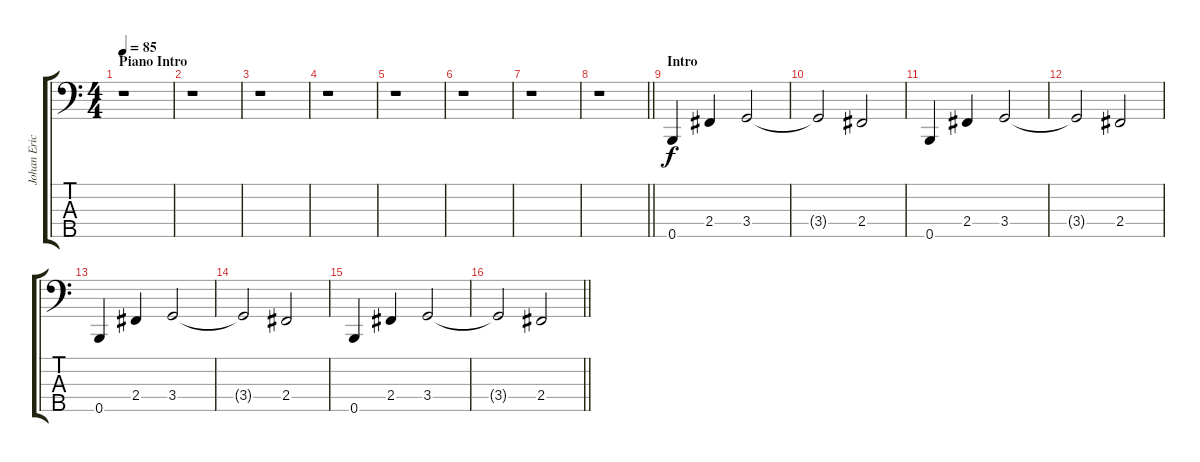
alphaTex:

\track ("Johan Ericson" "Johan Eric") {instrument electricbassfinger}
\staff {score tabs}
\tuning (G2 D2 A1 E1 B0) {hide}
\ts (4 4)
\section ("" "Piano Intro")
\tempo 85
\clef f4
\ks c
r.1{dy f instrument electricbassfinger} |
r.1 |
r.1 |
r.1 |
r.1 |
r.1 |
r.1 |
\barLineRight lightlight
r.1 |
\section ("" "Intro")
0.5.4 2.4.4 3.4.2 |
3.4{t}.2 2.4.2 |
0.5.4 2.4.4 3.4.2 |
3.4{t}.2 2.4.2 |
0.5.4 2.4.4 3.4.2 |
3.4{t}.2 2.4.2 |
0.5.4 2.4.4 3.4.2 |
\barLineRight lightlight
3.4{t}.2 2.4.2
